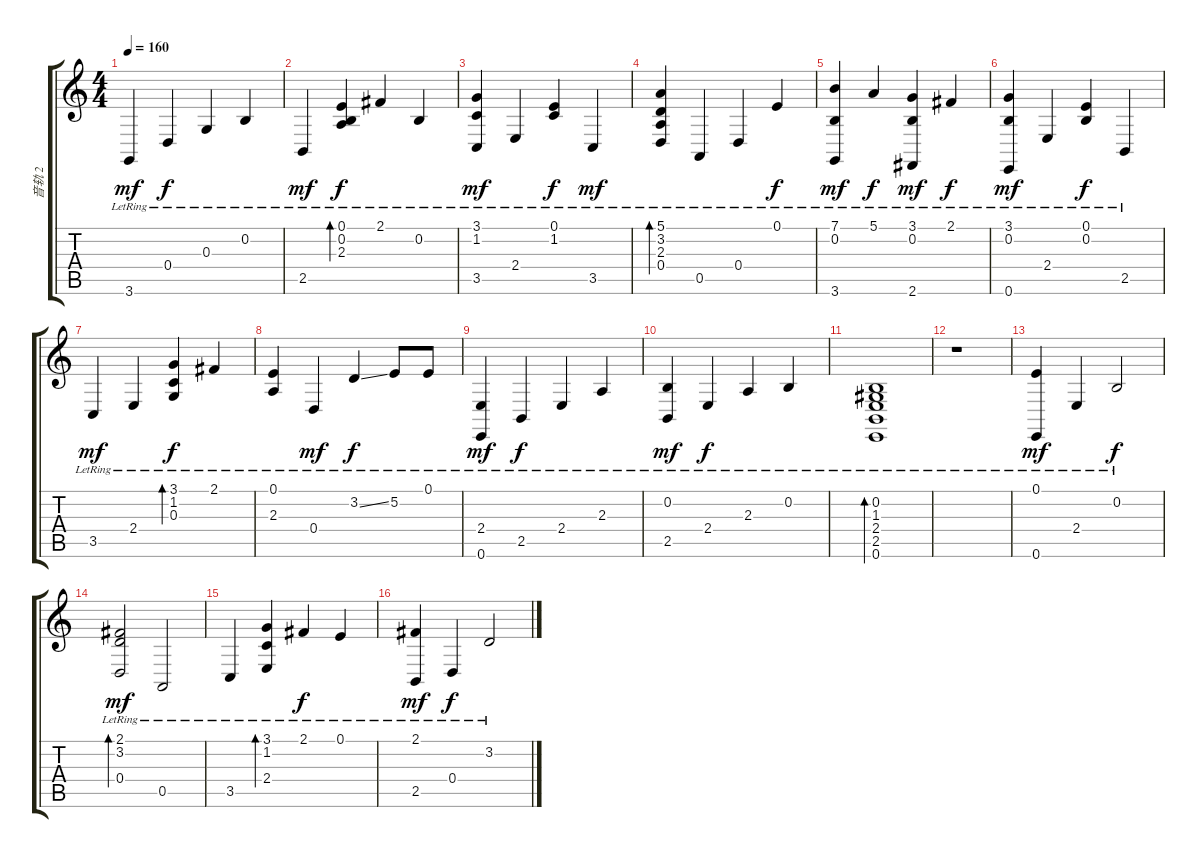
\track ("音轨 2" "音轨 2") {instrument sopranosax}
\staff {score tabs}
\tuning (E4 B3 G3 D3 A2 E2) {hide}
\ts (4 4)
\tempo 160
\clef g2
\ks c
3.6{lr}.4{dy mf} 0.4{lr}.4{dy f} 0.3{lr}.4 0.2{lr}.4 |
2.5{lr}.4{dy mf} (0.1{lr} 0.2{lr} 2.3{lr}).4{bd 480 dy f} 2.1{lr}.4 0.2{lr}.4 |
(3.1{lr} 1.2{lr} 3.5{lr}).4{dy mf} 2.4{lr}.4 (0.1{lr} 1.2{lr}).4{dy f} 3.5{lr}.4{dy mf} |
(5.1{lr} 3.2{lr} 2.3{lr} 0.4{lr}).4{bd 480} 0.5{lr}.4 0.4{lr}.4 0.1{lr}.4{dy f} |
(7.1{lr} 0.2{lr} 3.6{lr}).4{dy mf} 5.1{lr}.4{dy f} (3.1{lr} 0.2{lr} 2.6{lr}).4{dy mf} 2.1{lr}.4{dy f} |
(3.1{lr} 0.2{lr} 0.6{lr}).4{dy mf} 2.4{lr}.4 (0.1{lr} 0.2{lr}).4{dy f} 2.5{lr}.4 |
3.5{lr}.4{dy mf} 2.4{lr}.4 (3.1{lr} 1.2{lr} 0.3{lr}).4{bd 480 dy f} 2.1{lr}.4 |
(0.1{lr} 2.3{lr}).4 0.4{lr}.4{dy mf} 3.2{ss lr}.4{dy f} 5.2{lr}.8 0.1{lr}.8 |
(2.4{lr} 0.6{lr}).4{dy mf} 2.5{lr}.4{dy f} 2.4{lr}.4 2.3{lr}.4 |
(0.2{lr} 2.5{lr}).4{dy mf} 2.4{lr}.4{dy f} 2.3{lr}.4 0.2{lr}.4 |
(0.2{lr} 1.3{lr} 2.4{lr} 2.5{lr} 0.6{lr}).1{bd 480} |
r.1 |
(0.1{lr} 0.6{lr}).4{dy mf} 2.4{lr}.4 0.2{lr}.2{dy f} |
(2.1{lr} 3.2{lr} 0.4{lr}).2{bd 480 dy mf} 0.5{lr}.2 |
3.5{lr}.4 (3.1{lr} 1.2{lr} 2.4{lr}).4{bd 480} 2.1{lr}.4{dy f} 0.1{lr}.4 |
(2.1{lr} 2.5{lr}).4{dy mf} 0.4{lr}.4{dy f} 3.2{lr}.2
